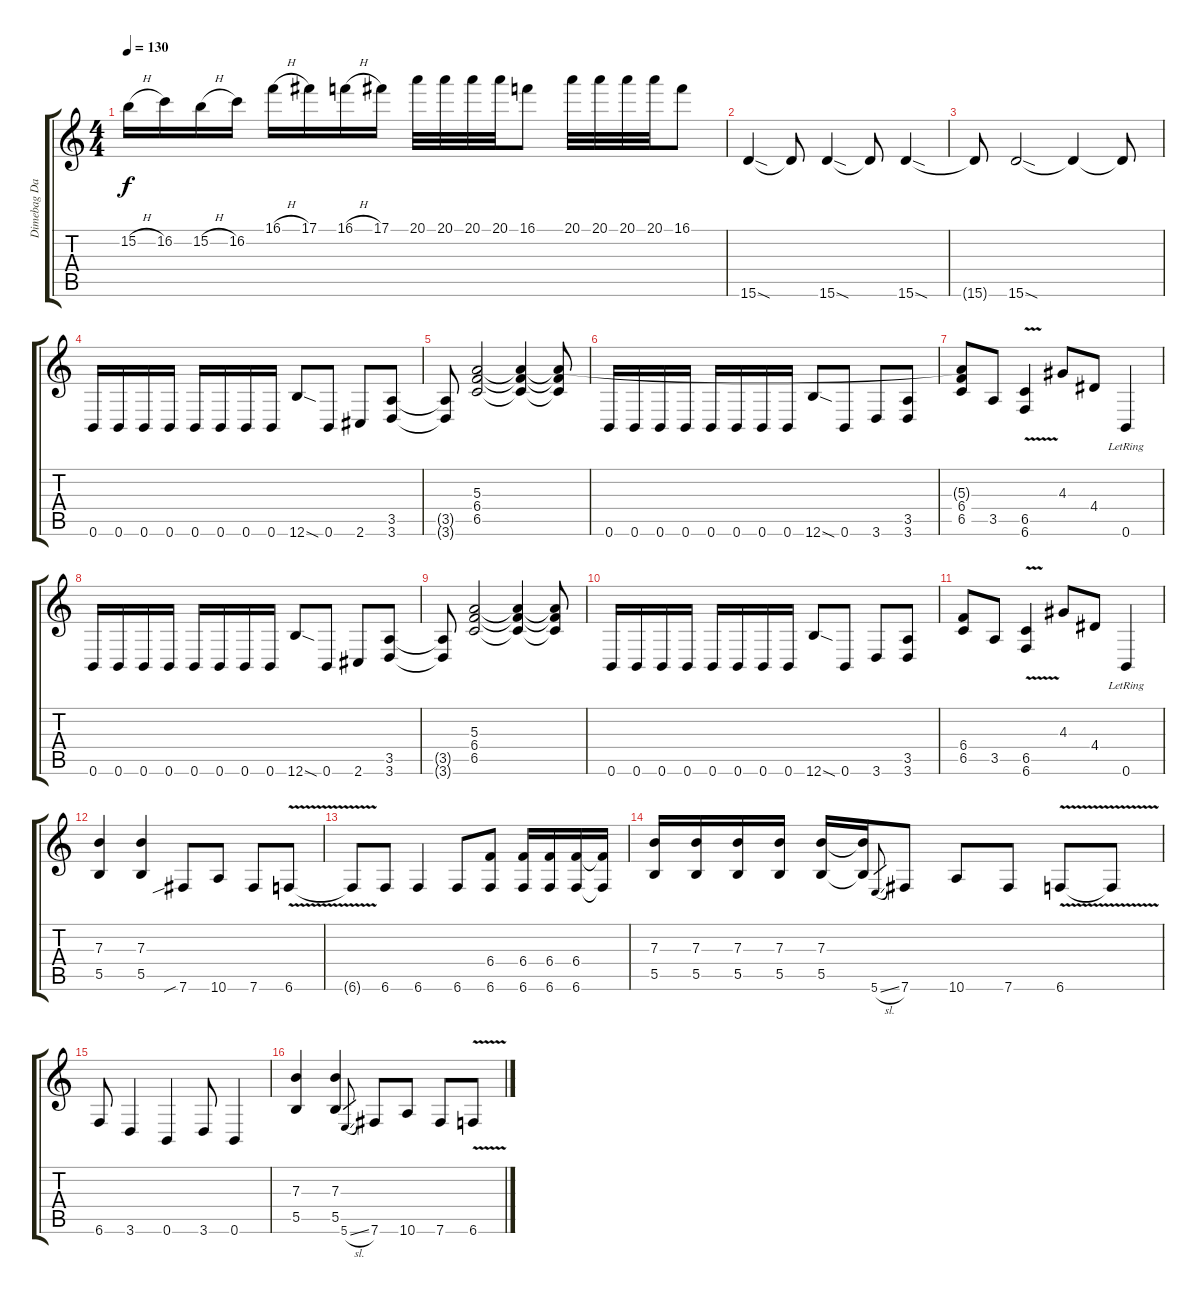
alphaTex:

\track ("Dimebag Darrell" "Dimebag Da") {instrument distortionguitar}
\staff {score tabs}
\tuning (Db4 Ab3 E3 B2 Gb2 B1) {hide}
\ts (4 4)
\tempo 130
\clef g2
\ks c
15.2{h}.16{dy f} 16.2.16 15.2{h}.16 16.2.16 16.1{h}.16 17.1.16 16.1{h}.16 17.1.16 20.1.32 20.1.32 20.1.32 20.1.32 16.1.8 20.1.32 20.1.32 20.1.32 20.1.32 16.1.8 |
15.6{sod}.4 15.6{t}.8 15.6{sod}.4 15.6{t}.8 15.6{sod}.4 |
15.6{t}.8 15.6{sod}.2 15.6{t}.4 15.6{t}.8 |
0.6.16 0.6.16 0.6.16 0.6.16 0.6.16 0.6.16 0.6.16 0.6.16 12.6{sod}.8 0.6.8 2.6.8 (3.5 3.6).8 |
(3.5{t} 3.6{t}).8 (5.3 6.4 6.5).2 (5.3{t} 6.4{t} 6.5{t}).4 (5.3{t} 6.4{t} 6.5{t}).8 |
0.6.16 0.6.16 0.6.16 0.6.16 0.6.16 0.6.16 0.6.16 0.6.16 12.6{sod}.8 0.6.8 3.6.8 (3.5 3.6).8 |
(5.3{t} 6.4 6.5).8 3.5.8 (6.5{v} 6.6{v}).4 4.3.8 4.4.8 0.6{lr}.4 |
0.6.16 0.6.16 0.6.16 0.6.16 0.6.16 0.6.16 0.6.16 0.6.16 12.6{sod}.8 0.6.8 2.6.8 (3.5 3.6).8 |
(3.5{t} 3.6{t}).8 (5.3 6.4 6.5).2 (5.3{t} 6.4{t} 6.5{t}).4 (5.3{t} 6.4{t} 6.5{t}).8 |
0.6.16 0.6.16 0.6.16 0.6.16 0.6.16 0.6.16 0.6.16 0.6.16 12.6{sod}.8 0.6.8 3.6.8 (3.5 3.6).8 |
(6.4 6.5).8 3.5.8 (6.5{v} 6.6{v}).4 4.3.8 4.4.8 0.6{lr}.4 |
(7.3 5.5).4 (7.3 5.5).4 7.6{sib}.8 10.6.8 7.6.8 6.6{v}.8 |
6.6{t}.8 6.6.8 6.6.4 6.6.8 (6.4 6.6).8 (6.4 6.6).16 (6.4 6.6).16 (6.4 6.6).16 (6.4{t} 6.6{t}).16 |
(7.3 5.5).16 (7.3 5.5).16 (7.3 5.5).16 (7.3 5.5).16 (7.3 5.5).16 (7.3{t} 5.5{t}).16 5.6{sl}.8{gr} 7.6.8 10.6.8 7.6.8 6.6{v}.8 6.6{t}.8 |
6.6.8 3.6.4 0.6.4 3.6.8 0.6.4 |
(7.3 5.5).4 (7.3 5.5).4 5.6{sl}.8{gr} 7.6.8 10.6.8 7.6.8 6.6{v}.8
